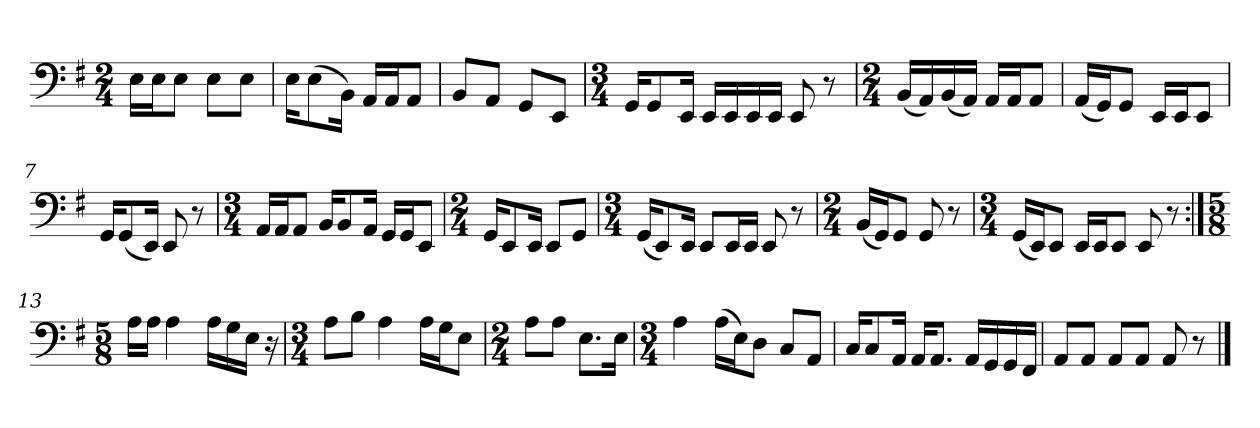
**kern
*part1
*staff1
*clefF4
*k[f#]
*M2/4
=1
16E\LL
16E\J
8E\J
8E\L
8E\J
=2
16E\KL
(8E\
16BB\Jk)
16AA/LL
16AA/J
8AA/J
=3
8BB/L
8AA/J
8GG/L
8EE/J
=4
*M3/4
16GG/KL
8GG/
16EE/Jk
16EE/LL
16EE/
16EE/
16EE/JJ
8EE/
8r
=5
*M2/4
(16BB/LL
16AA/)
(16BB/
16AA/JJ)
16AA/LL
16AA/J
8AA/J
=6
(16AA/LL
16GG/J)
8GG/J
16EE/LL
16EE/J
8EE/J
=7
16GG/KL
(8GG/
16EE/Jk)
8EE/
8r
=8
*M3/4
16AA/LL
16AA/J
8AA/J
16BB/KL
8BB/
16AA/Jk
16GG/LL
16GG/J
8EE/J
=9
*M2/4
16GG/KL
8EE/
16EE/Jk
8EE/L
8GG/J
=10
*M3/4
(16GG/KL
8EE/)
16EE/Jk
8EE/L
16EE/L
16EE/JJ
8EE/
8r
=11
*M2/4
(16BB/LL
16GG/J)
8GG/J
8GG/
8r
=12
*M3/4
(16GG/LL
16EE/J)
8EE/J
16EE/LL
16EE/J
8EE/J
8EE/
8r
=13:|!
*M5/8
16A\LL
16A\JJ
4A\
16A\LL
16G\
16E\JJ
16r
=14
*M3/4
8A\L
8B\J
4A\
16A\LL
16G\J
8E\J
=15
*M2/4
8A\L
8A\J
8.E\L
16E\Jk
=16
*M3/4
4A\
(16A\LL
16E\J)
8D\J
8C/L
8AA/J
=17
16C/KL
8C/
16AA/Jk
16AA/KL
8.AA/J
16AA/LL
16GG/
16GG/
16FF#/JJ
=18
8AA/L
8AA/J
8AA/L
8AA/J
8AA/
8r
==
*-
